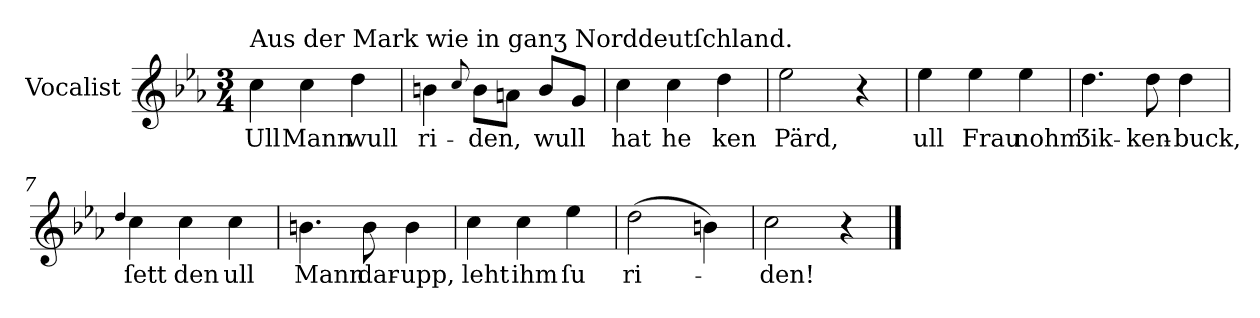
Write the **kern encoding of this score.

**kern	**text
*part1	*part1
*staff1	*staff1
*I"Vocalist	*
*k[b-e-a-]	*
*c:	*
*M3/4	*
=1	=1
!LO:TX:a:t=Aus der Mark wie in ganʒ Norddeutſchland.	!
4cc	Ull
4cc	Mann
4dd	wull
=2	=2
4bn	ri-
8qqcc	.
8b\L	-den,
8anJ	.
8bL	wull
8gJ	.
=3	=3
4cc	hat
4cc	he
4dd	ken
=4	=4
2ee-	Pärd,
4r	.
=5	=5
4ee-	ull
4ee-	Frau
4ee-	nohm
=6	=6
4.dd	Ʒik-
8dd	-ken-
4dd	-buck,
=7	=7
4qqdd	.
4cc	ſett
4cc	den
4cc	ull
=8	=8
4.bn	Mann
8b	dar-
4b	-upp,
=9	=9
4cc	leht
4cc	ihm
4ee-	ſu
=10	=10
(2dd	ri-
4bn)	.
=11	=11
2cc	-den!
4r	.
==	==
*-	*-
